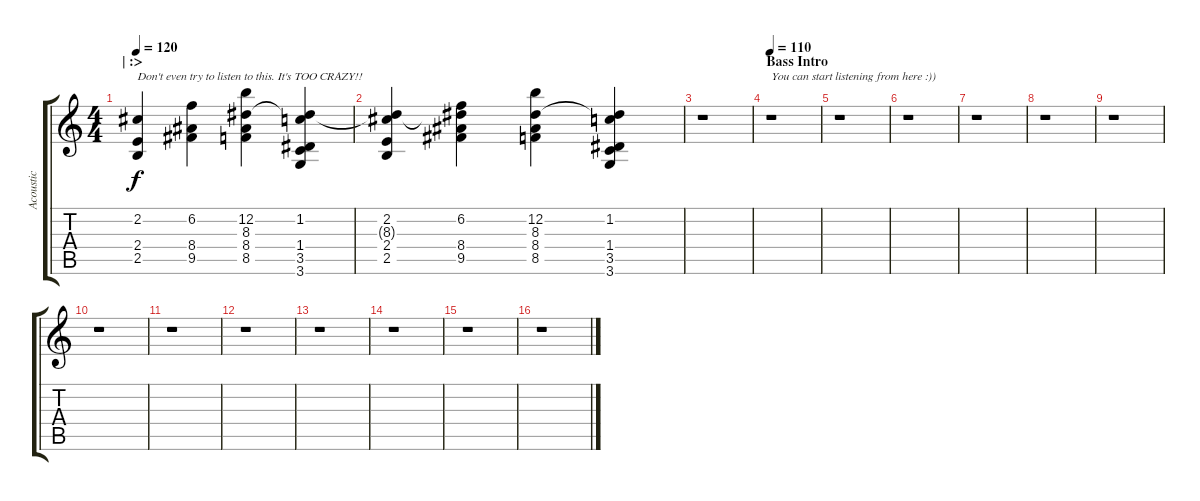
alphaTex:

\track ("Acoustic" "Acoustic") {instrument acousticguitarnylon}
\staff {score tabs}
\tuning (E4 B3 G3 D3 A2 E2) {hide}
\ts (4 4)
\section ("" " | :>")
\tempo 120
\clef g2
\ks c
(2.2 2.4 2.5).4{txt "Don't even try to listen to this. It's TOO CRAZY!!" dy f instrument acousticguitarnylon} (6.2 8.4 9.5).4 (12.2 8.3 8.4 8.5).4 (1.2 8.3{t} 1.4 3.5 3.6).4 |
(2.2 8.3{t} 2.4 2.5).4{volume 13} (6.2 8.3{t} 8.4 9.5).4 (12.2 8.3 8.4 8.5).4 (1.2 8.3{t} 1.4 3.5 3.6).4 |
r.1 |
\section ("" "Bass Intro")
\tempo 110
r.1{txt "You can start listening from here :))"} |
r.1 |
r.1 |
r.1 |
r.1 |
r.1 |
r.1 |
r.1 |
r.1 |
r.1 |
r.1 |
r.1 |
r.1
